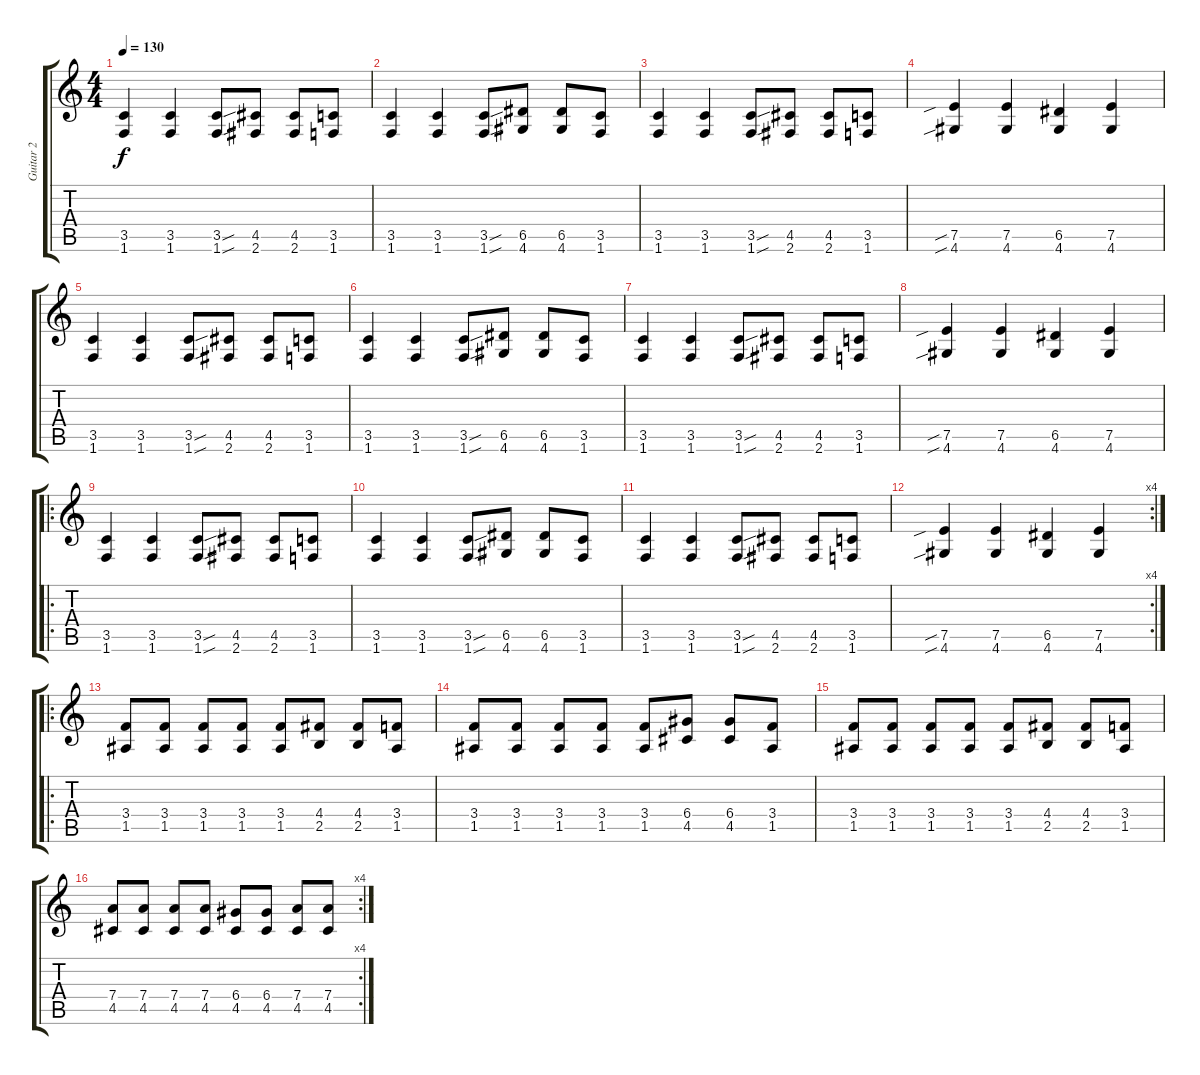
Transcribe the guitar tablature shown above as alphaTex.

\track ("Guitar 2" "Guitar 2") {instrument distortionguitar}
\staff {score tabs}
\tuning (E4 B3 G3 D3 A2 E2) {hide}
\ts (4 4)
\tempo 130
\clef g2
\ks c
(3.5 1.6).4{dy f} (3.5 1.6).4 (3.5{sou} 1.6{sou}).8 (4.5 2.6).8 (4.5 2.6).8 (3.5 1.6).8 |
(3.5 1.6).4 (3.5 1.6).4 (3.5{sou} 1.6{sou}).8 (6.5 4.6).8 (6.5 4.6).8 (3.5 1.6).8 |
(3.5 1.6).4 (3.5 1.6).4 (3.5{sou} 1.6{sou}).8 (4.5 2.6).8 (4.5 2.6).8 (3.5 1.6).8 |
(7.5{sib} 4.6{sib}).4 (7.5 4.6).4 (6.5 4.6).4 (7.5 4.6).4 |
(3.5 1.6).4 (3.5 1.6).4 (3.5{sou} 1.6{sou}).8 (4.5 2.6).8 (4.5 2.6).8 (3.5 1.6).8 |
(3.5 1.6).4 (3.5 1.6).4 (3.5{sou} 1.6{sou}).8 (6.5 4.6).8 (6.5 4.6).8 (3.5 1.6).8 |
(3.5 1.6).4 (3.5 1.6).4 (3.5{sou} 1.6{sou}).8 (4.5 2.6).8 (4.5 2.6).8 (3.5 1.6).8 |
(7.5{sib} 4.6{sib}).4 (7.5 4.6).4 (6.5 4.6).4 (7.5 4.6).4 |
\ro
(3.5 1.6).4 (3.5 1.6).4 (3.5{sou} 1.6{sou}).8 (4.5 2.6).8 (4.5 2.6).8 (3.5 1.6).8 |
(3.5 1.6).4 (3.5 1.6).4 (3.5{sou} 1.6{sou}).8 (6.5 4.6).8 (6.5 4.6).8 (3.5 1.6).8 |
(3.5 1.6).4 (3.5 1.6).4 (3.5{sou} 1.6{sou}).8 (4.5 2.6).8 (4.5 2.6).8 (3.5 1.6).8 |
\rc 4
(7.5{sib} 4.6{sib}).4 (7.5 4.6).4 (6.5 4.6).4 (7.5 4.6).4 |
\ro
(3.4 1.5).8 (3.4 1.5).8 (3.4 1.5).8 (3.4 1.5).8 (3.4 1.5).8 (4.4 2.5).8 (4.4 2.5).8 (3.4 1.5).8 |
(3.4 1.5).8 (3.4 1.5).8 (3.4 1.5).8 (3.4 1.5).8 (3.4 1.5).8 (6.4 4.5).8 (6.4 4.5).8 (3.4 1.5).8 |
(3.4 1.5).8 (3.4 1.5).8 (3.4 1.5).8 (3.4 1.5).8 (3.4 1.5).8 (4.4 2.5).8 (4.4 2.5).8 (3.4 1.5).8 |
\rc 4
(7.4 4.5).8 (7.4 4.5).8 (7.4 4.5).8 (7.4 4.5).8 (6.4 4.5).8 (6.4 4.5).8 (7.4 4.5).8 (7.4 4.5).8
